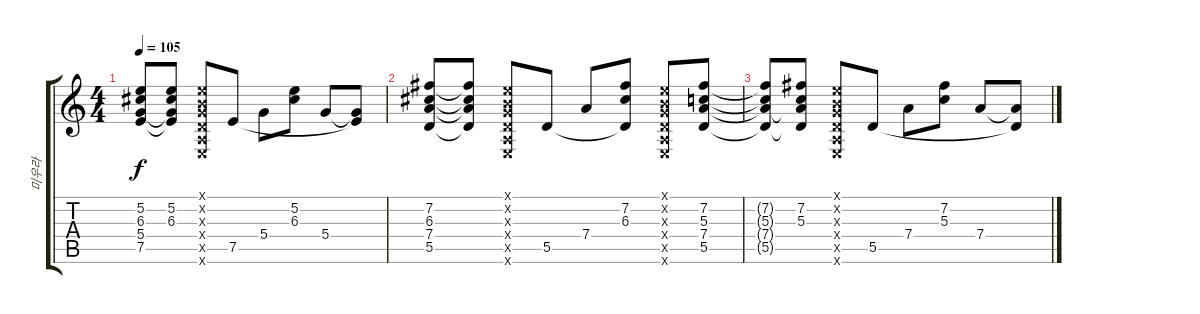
\track ("미우라" "미우라") {instrument acousticguitarsteel}
\staff {score tabs}
\tuning (E4 B3 G3 D3 A2 E2) {hide}
\ts (4 4)
\tempo 105
\clef g2
\ks c
(5.2{t} 6.3{t} 5.4{t} 7.5{t}).8{dy f} (5.2 6.3 5.4{t} 7.5{t}).8 (0.1{x} 0.2{x} 0.3{x} 0.4{x} 0.5{x} 0.6{x}).8 7.5.8 5.4.8 (5.2 6.3).8 5.4.8 (5.4{t} 7.5{t}).8 |
(7.2 6.3 7.4 5.5).8 (7.2{t} 6.3{t} 7.4{t} 5.5{t}).8 (0.1{x} 0.2{x} 0.3{x} 0.4{x} 0.5{x} 0.6{x}).8 5.5.8 7.4.8 (7.2 6.3 5.5{t}).8 (0.1{x} 0.2{x} 0.3{x} 0.4{x} 0.5{x} 0.6{x}).8 (7.2 5.3 7.4 5.5).8 |
(7.2{t} 5.3{t} 7.4{t} 5.5{t}).8 (7.2 5.3 7.4{t} 5.5{t}).8 (0.1{x} 0.2{x} 0.3{x} 0.4{x} 0.5{x} 0.6{x}).8 5.5.8 7.4.8 (7.2 5.3).8 7.4.8 (7.4{t} 5.5{t}).8
